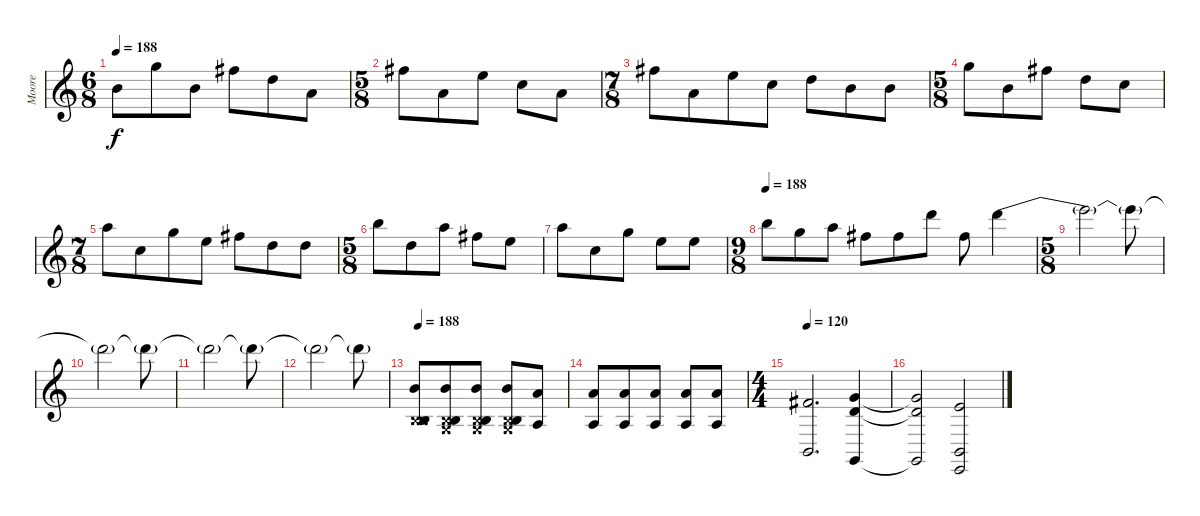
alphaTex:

\track ("Moore" "Moore") {instrument rockorgan}
\staff {score}
\tuning (E4 B3 G3 D3 A2 E2) {hide}
\ts (6 8)
\tempo 188
\clef g2
\ks c
12.2.8{dy f} 15.1.8 12.2.8 14.1.8 15.2.8 14.3.8 |
\ts (5 8)
14.1.8 14.3.8 12.1.8 13.2.8 14.3.8 |
\ts (7 8)
14.1.8 14.3.8 12.1.8 13.2.8 15.2.8 12.2.8 12.2.8 |
\ts (5 8)
15.1.8 12.2.8 14.1.8 15.2.8 13.2.8 |
\ts (7 8)
17.1.8 13.2.8 15.1.8 17.2.8 14.1.8 15.2.8 15.2.8 |
\ts (5 8)
19.1.8 15.2.8 17.1.8 19.2.8 17.2.8 |
17.1.8 17.3.8 20.2.8 17.2.8 17.2.8 |
\ts (9 8)
\tempo 188
19.1.8{instrument lead1square} 20.2.8 22.2.8 19.2.8 19.2.8 22.1.8 19.2.8 22.1{be (bend 0 0 60 4)}.4{volume 0} |
\ts (5 8)
22.1{t}.2 22.1{t}.8 |
22.1{t}.2 22.1{t}.8 |
22.1{t}.2 22.1{t}.8 |
22.1{t}.2 22.1{t}.8 |
\tempo 188
(7.1 0.2{x} 4.3{x} 9.4).8{volume 14 instrument synthstrings2} (7.1 0.2{x} 0.3{x} 9.4).8{volume 14 instrument synthstrings2} (7.1 0.2{x} 0.3{x} 9.4).8{volume 14 instrument synthstrings2} (7.1 0.2{x} 0.3{x} 9.4).8 (5.1 2.3).8 |
(5.1 2.3).8 (5.1 2.3).8 (5.1 2.3).8 (5.1 2.3).8 (5.1 2.3).8 |
\ts (4 4)
\tempo 120
(2.1 2.5).2{d volume 13 instrument rockorgan} (3.1 3.2 3.6).4 |
(3.1{t} 3.2{t} 3.6{t}).2 (5.2 2.5 0.6).2
